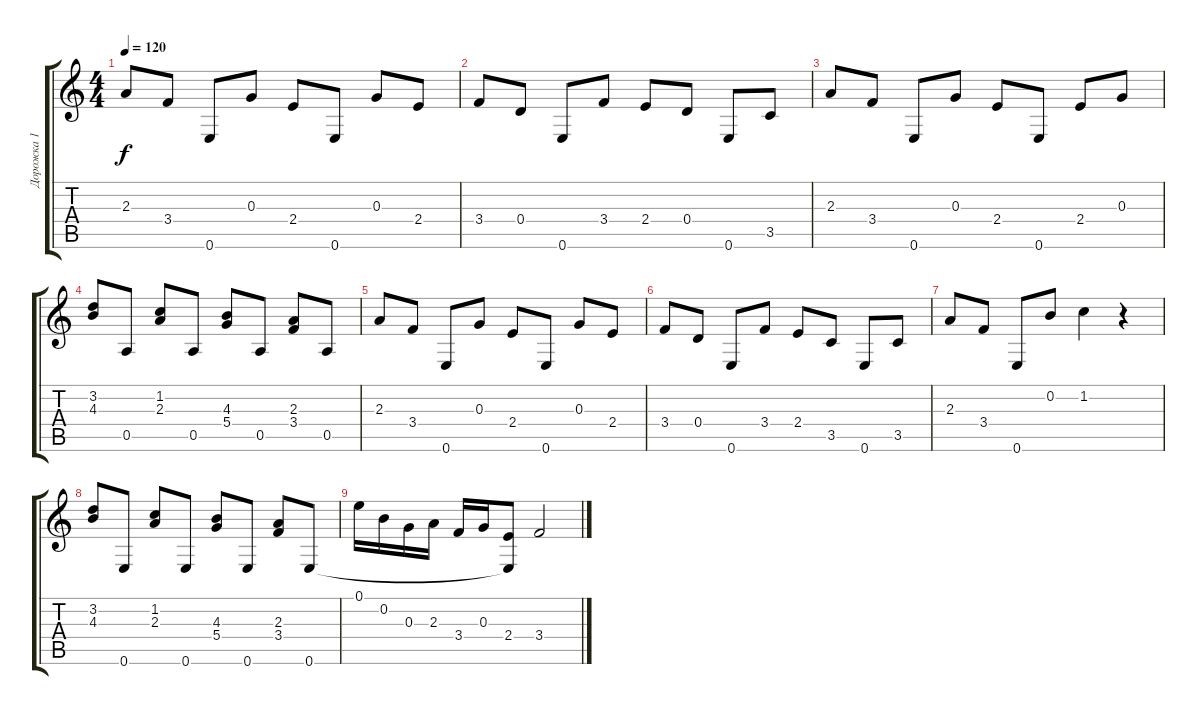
\track ("Дорожка 1" "Дорожка 1") {instrument acousticguitarnylon}
\staff {score tabs}
\tuning (E4 B3 G3 D3 A2 E2) {hide}
\ts (4 4)
\tempo 120
\clef g2
\ks c
2.3.8{dy f instrument acousticguitarnylon} 3.4.8 0.6.8 0.3.8 2.4.8 0.6.8 0.3.8 2.4.8 |
3.4.8 0.4.8 0.6.8 3.4.8 2.4.8 0.4.8 0.6.8 3.5.8 |
2.3.8 3.4.8 0.6.8 0.3.8 2.4.8 0.6.8 2.4.8 0.3.8 |
(3.2 4.3).8 0.5.8 (1.2 2.3).8 0.5.8 (4.3 5.4).8 0.5.8 (2.3 3.4).8 0.5.8 |
2.3.8 3.4.8 0.6.8 0.3.8 2.4.8 0.6.8 0.3.8 2.4.8 |
3.4.8 0.4.8 0.6.8 3.4.8 2.4.8 3.5.8 0.6.8 3.5.8 |
2.3.8 3.4.8 0.6.8 0.2.8 1.2.4 r.4 |
(3.2 4.3).8 0.6.8 (1.2 2.3).8 0.6.8 (4.3 5.4).8 0.6.8 (2.3 3.4).8 0.6.8 |
0.1.16 0.2.16 0.3.16 2.3.16 3.4.16 0.3.16 (2.4 0.6{t}).8 3.4.2
